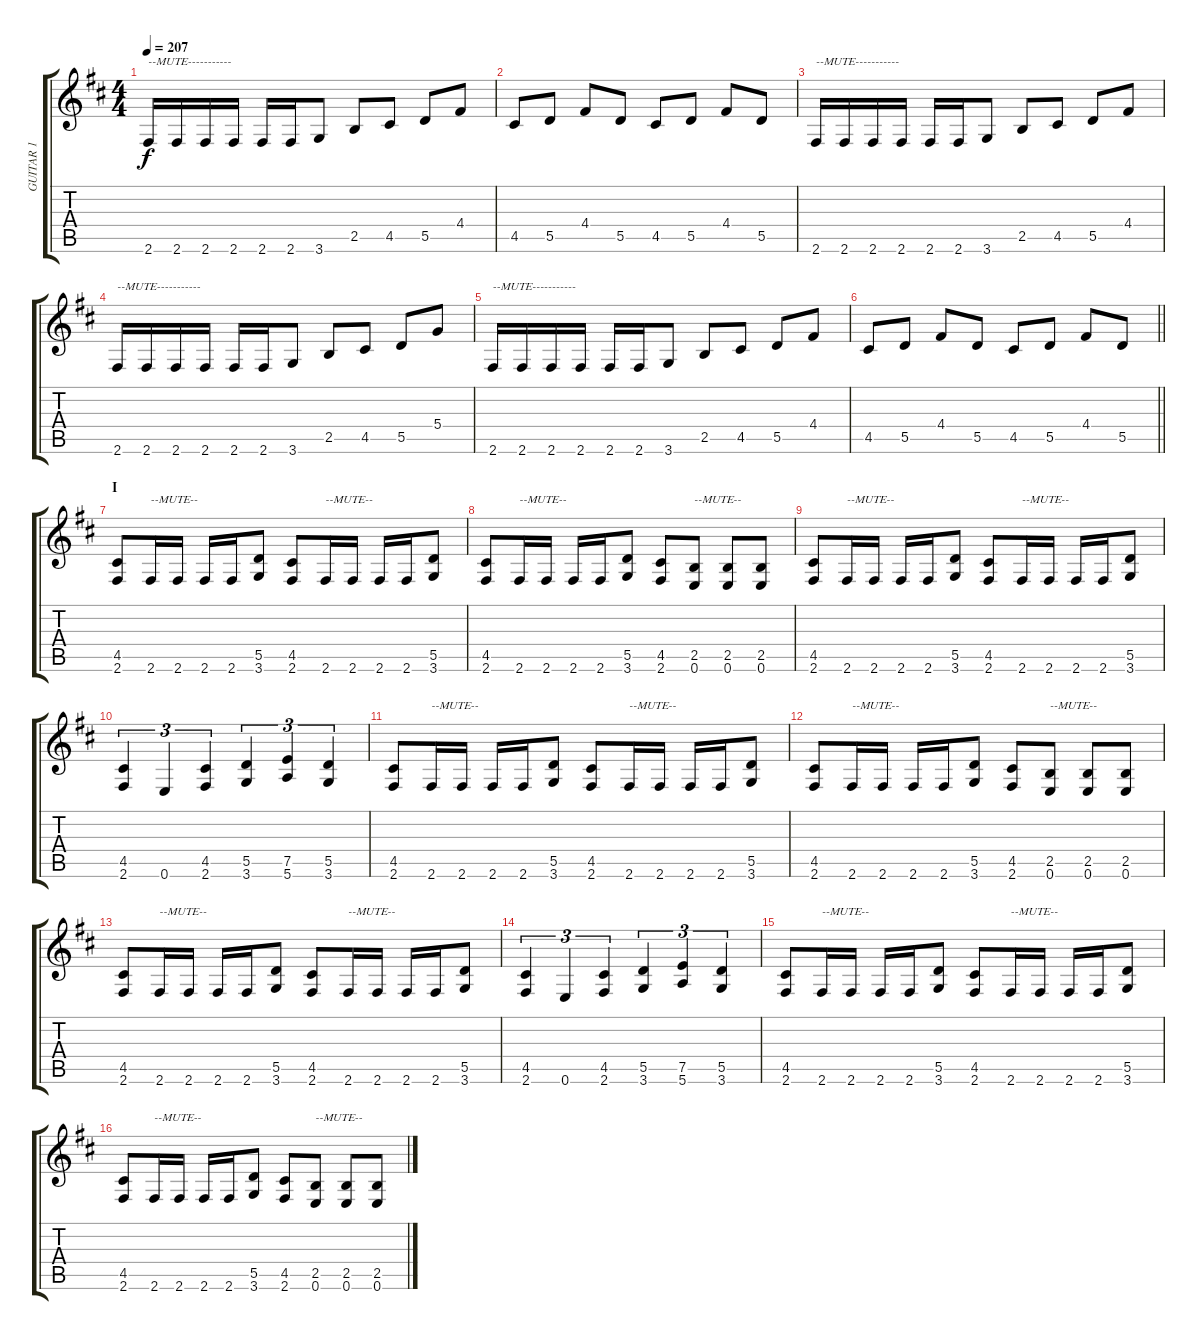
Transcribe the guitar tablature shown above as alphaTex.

\track ("GUITAR 1" "GUITAR 1") {instrument distortionguitar}
\staff {score tabs}
\tuning (E4 B3 G3 D3 A2 E2) {hide}
\ts (4 4)
\tempo 207
\clef g2
\ks d
2.6.16{txt "--MUTE-----------" dy f} 2.6.16 2.6.16 2.6.16 2.6.16 2.6.16 3.6.8 2.5.8 4.5.8 5.5.8 4.4.8 |
4.5.8 5.5.8 4.4.8 5.5.8 4.5.8 5.5.8 4.4.8 5.5.8 |
2.6.16{txt "--MUTE-----------"} 2.6.16 2.6.16 2.6.16 2.6.16 2.6.16 3.6.8 2.5.8 4.5.8 5.5.8 4.4.8 |
2.6.16{txt "--MUTE-----------"} 2.6.16 2.6.16 2.6.16 2.6.16 2.6.16 3.6.8 2.5.8 4.5.8 5.5.8 5.4.8 |
2.6.16{txt "--MUTE-----------"} 2.6.16 2.6.16 2.6.16 2.6.16 2.6.16 3.6.8 2.5.8 4.5.8 5.5.8 4.4.8 |
\barLineRight lightlight
4.5.8 5.5.8 4.4.8 5.5.8 4.5.8 5.5.8 4.4.8 5.5.8 |
\section ("" "I")
(4.5 2.6).8 2.6.16{txt "--MUTE--"} 2.6.16 2.6.16 2.6.16 (5.5 3.6).8 (4.5 2.6).8 2.6.16{txt "--MUTE--"} 2.6.16 2.6.16 2.6.16 (5.5 3.6).8 |
(4.5 2.6).8 2.6.16{txt "--MUTE--"} 2.6.16 2.6.16 2.6.16 (5.5 3.6).8 (4.5 2.6).8 (2.5 0.6).8{txt "--MUTE--"} (2.5 0.6).8 (2.5 0.6).8 |
(4.5 2.6).8 2.6.16{txt "--MUTE--"} 2.6.16 2.6.16 2.6.16 (5.5 3.6).8 (4.5 2.6).8 2.6.16{txt "--MUTE--"} 2.6.16 2.6.16 2.6.16 (5.5 3.6).8 |
(4.5 2.6).4{tu (3 2)} 0.6.4{tu (3 2)} (4.5 2.6).4{tu (3 2)} (5.5 3.6).4{tu (3 2)} (7.5 5.6).4{tu (3 2)} (5.5 3.6).4{tu (3 2)} |
(4.5 2.6).8 2.6.16{txt "--MUTE--"} 2.6.16 2.6.16 2.6.16 (5.5 3.6).8 (4.5 2.6).8 2.6.16{txt "--MUTE--"} 2.6.16 2.6.16 2.6.16 (5.5 3.6).8 |
(4.5 2.6).8 2.6.16{txt "--MUTE--"} 2.6.16 2.6.16 2.6.16 (5.5 3.6).8 (4.5 2.6).8 (2.5 0.6).8{txt "--MUTE--"} (2.5 0.6).8 (2.5 0.6).8 |
(4.5 2.6).8 2.6.16{txt "--MUTE--"} 2.6.16 2.6.16 2.6.16 (5.5 3.6).8 (4.5 2.6).8 2.6.16{txt "--MUTE--"} 2.6.16 2.6.16 2.6.16 (5.5 3.6).8 |
(4.5 2.6).4{tu (3 2)} 0.6.4{tu (3 2)} (4.5 2.6).4{tu (3 2)} (5.5 3.6).4{tu (3 2)} (7.5 5.6).4{tu (3 2)} (5.5 3.6).4{tu (3 2)} |
(4.5 2.6).8 2.6.16{txt "--MUTE--"} 2.6.16 2.6.16 2.6.16 (5.5 3.6).8 (4.5 2.6).8 2.6.16{txt "--MUTE--"} 2.6.16 2.6.16 2.6.16 (5.5 3.6).8 |
(4.5 2.6).8 2.6.16{txt "--MUTE--"} 2.6.16 2.6.16 2.6.16 (5.5 3.6).8 (4.5 2.6).8 (2.5 0.6).8{txt "--MUTE--"} (2.5 0.6).8 (2.5 0.6).8
